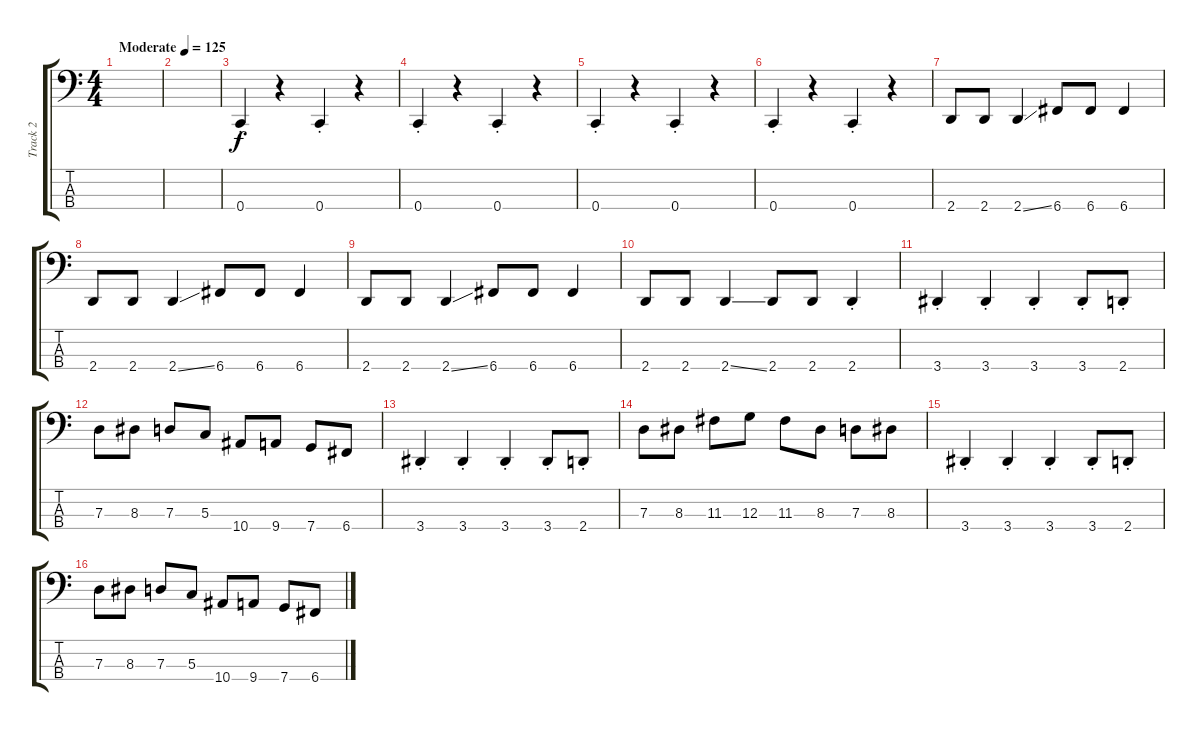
\track ("Track 2" "Track 2") {instrument electricbassfinger}
\staff {score tabs}
\tuning (F2 C2 G1 C1) {hide}
\ts (4 4)
\tempo (125 "Moderate")
\clef f4
\ks c
|
|
0.4{st}.4 r.4 0.4{st}.4 r.4 |
0.4{st}.4 r.4 0.4{st}.4 r.4 |
0.4{st}.4 r.4 0.4{st}.4 r.4 |
0.4{st}.4 r.4 0.4{st}.4 r.4 |
2.4.8 2.4.8 2.4{ss}.4 6.4.8 6.4.8 6.4.4 |
2.4.8 2.4.8 2.4{ss}.4 6.4.8 6.4.8 6.4.4 |
2.4.8 2.4.8 2.4{ss}.4 6.4.8 6.4.8 6.4.4 |
2.4.8 2.4.8 2.4{ss}.4 2.4.8 2.4.8 2.4{st}.4 |
3.4{st}.4 3.4{st}.4 3.4{st}.4 3.4{st}.8 2.4{st}.8 |
7.3.8 8.3.8 7.3.8 5.3.8 10.4.8 9.4.8 7.4.8 6.4.8 |
3.4{st}.4 3.4{st}.4 3.4{st}.4 3.4{st}.8 2.4{st}.8 |
7.3.8 8.3.8 11.3.8 12.3.8 11.3.8 8.3.8 7.3.8 8.3.8 |
3.4{st}.4 3.4{st}.4 3.4{st}.4 3.4{st}.8 2.4{st}.8 |
7.3.8 8.3.8 7.3.8 5.3.8 10.4.8 9.4.8 7.4.8 6.4.8
